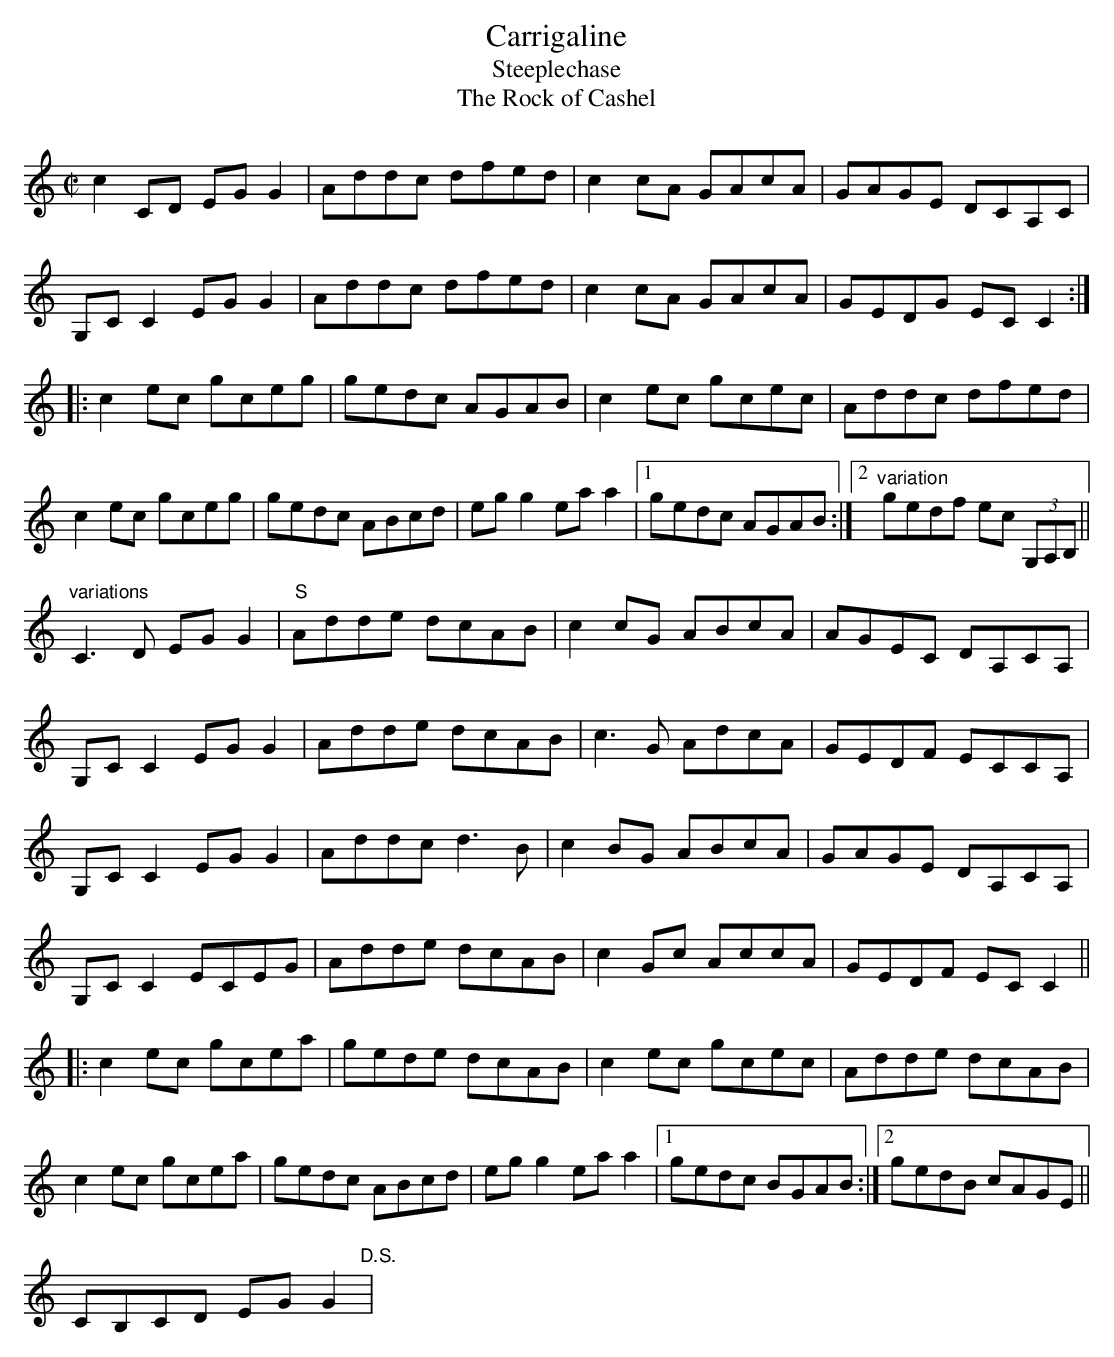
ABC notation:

X:1
T:Carrigaline
T:Steeplechase
T:Rock of Cashel, The
M:C|
K:C
c2CD EGG2|Addc dfed|c2cA GAcA|GAGE DCA,C|
G,CC2 EGG2|Addc dfed|c2cA GAcA|GEDG ECC2:|
|:c2ec gceg|gedc AGAB|c2ec gcec|Addc dfed|
c2ec gceg|gedc ABcd|egg2 eaa2|1 gedc AGAB:|2 "variation"gedf ec (3G,A,B,||
"variations"
C3D EGG2|"S"Adde dcAB|c2cG ABcA|AGEC DA,CA,|
G,CC2 EGG2|Adde dcAB|c3G AdcA|GEDF ECCA,|
G,CC2 EGG2|Addc d3B|c2BG ABcA|GAGE DA,CA,|
G,CC2 ECEG|Adde dcAB|c2Gc AccA|GEDF ECC2||
|:c2ec gcea|gede dcAB|c2ec gcec|Adde dcAB|
c2ec gcea|gedc ABcd|egg2 eaa2|1 gedc BGAB:|2 gedB cAGE||
CB,CD EGG2"D.S."|
